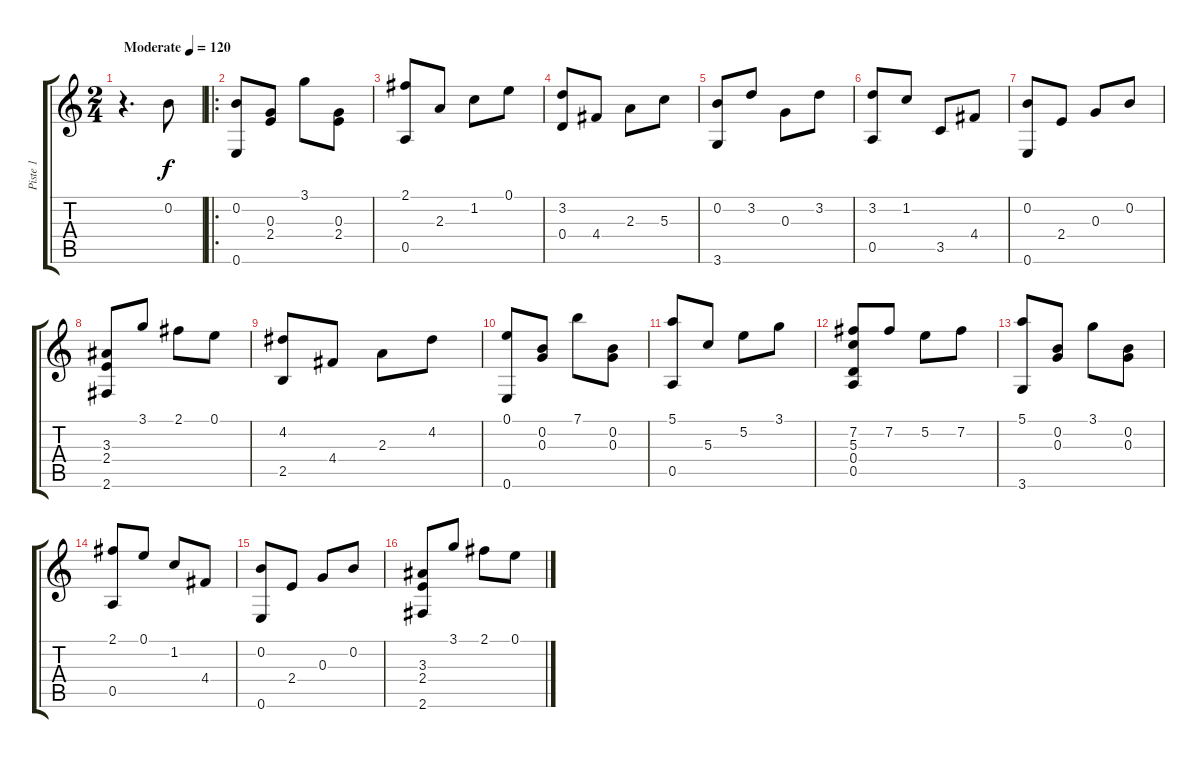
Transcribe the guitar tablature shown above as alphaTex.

\track ("Piste 1" "Piste 1") {instrument acousticguitarnylon}
\staff {score tabs}
\tuning (E4 B3 G3 D3 A2 E2) {hide}
\ts (2 4)
\tempo (120 "Moderate")
\clef g2
\ks c
r.4{d dy f instrument acousticguitarnylon} 0.2.8 |
\ro
(0.2 0.6).8 (0.3 2.4).8 3.1.8 (0.3 2.4).8 |
(2.1 0.5).8 2.3.8 1.2.8 0.1.8 |
(3.2 0.4).8 4.4.8 2.3.8 5.3.8 |
(0.2 3.6).8 3.2.8 0.3.8 3.2.8 |
(3.2 0.5).8 1.2.8 3.5.8 4.4.8 |
(0.2 0.6).8 2.4.8 0.3.8 0.2.8 |
(3.3 2.4 2.6).8 3.1.8 2.1.8 0.1.8 |
(4.2 2.5).8 4.4.8 2.3.8 4.2.8 |
(0.1 0.6).8 (0.2 0.3).8 7.1.8 (0.2 0.3).8 |
(5.1 0.5).8 5.3.8 5.2.8 3.1.8 |
(7.2 5.3 0.4 0.5).8 7.2.8 5.2.8 7.2.8 |
(5.1 3.6).8 (0.2 0.3).8 3.1.8 (0.2 0.3).8 |
(2.1 0.5).8 0.1.8 1.2.8 4.4.8 |
(0.2 0.6).8 2.4.8 0.3.8 0.2.8 |
(3.3 2.4 2.6).8 3.1.8 2.1.8 0.1.8
